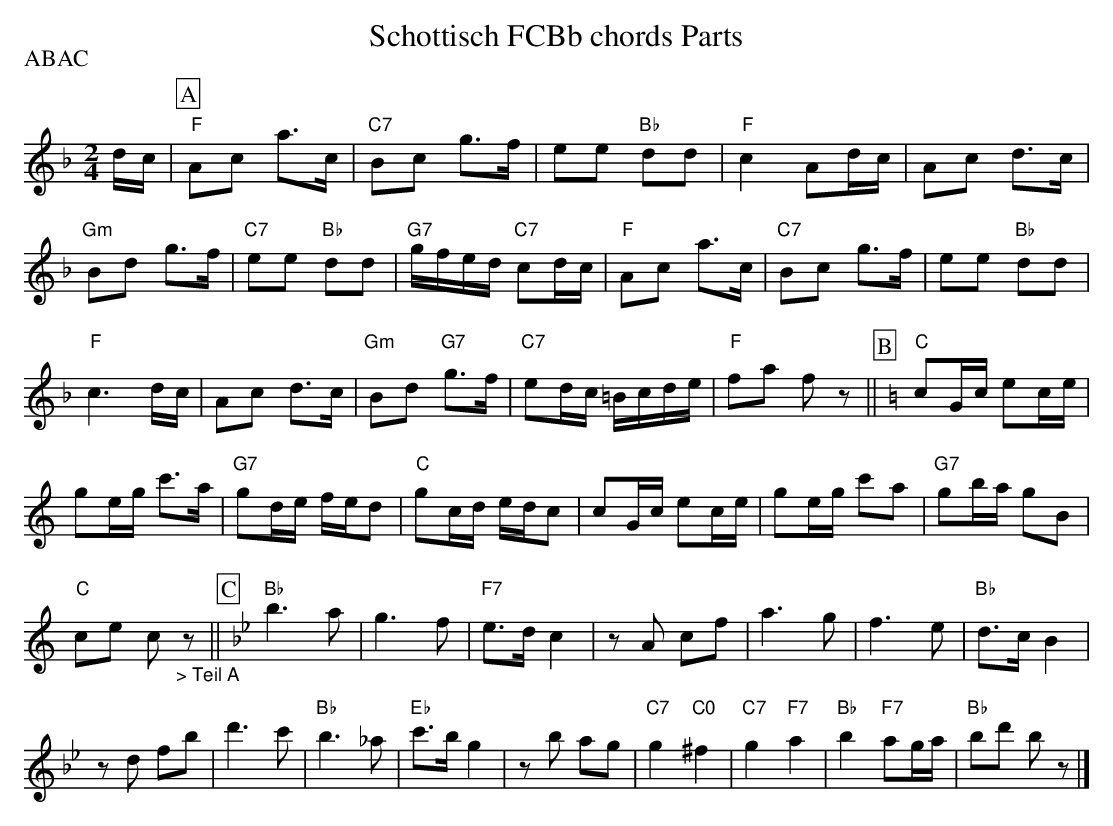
X:1
T: Schottisch FCBb chords Parts
P:ABAC
M:2/4
L:1/16
K:F %%MIDI gchordon
dc |[P:A] "F"A2c2 a3c | "C7"B2c2 g3f | e2e2 "Bb"d2d2 | "F"c4A2dc | A2c2 d3c |
"Gm"B2d2 g3f | "C7"e2e2 "Bb"d2d2 | "G7"gfed "C7"c2dc | "F"A2c2 a3c | "C7"B2c2 g3f | e2e2 "Bb"d2d2 |
"F"c6dc | A2c2 d3c | "Gm"B2d2 "G7"g3f | "C7"e2dc =Bcde | "F"f2a2 f2z2 || [P:B] [K:C] "C"c2Gc e2ce |
g2eg c'3a | "G7"g2de fed2 | "C"g2cd edc2 | c2Gc e2ce | g2eg c'2a2 | "G7"g2ba g2B2 |
"C"c2e2 c2"_> Teil A"z2 || [P:C] [K:Bb] [L:1/8] "Bb"b3a | g3f | "F7"e>dc2 | zA cf | a3g | f3e | "Bb"d>cB2 |
zd fb | d'3c' | "Bb"b3_a | "Eb"c'>bg2 | zb ag | "C7"g2"C0"^f2 | "C7"g2"F7"a2 | "Bb"b2 "F7"ag/a/ | "Bb"bd' bz |]
